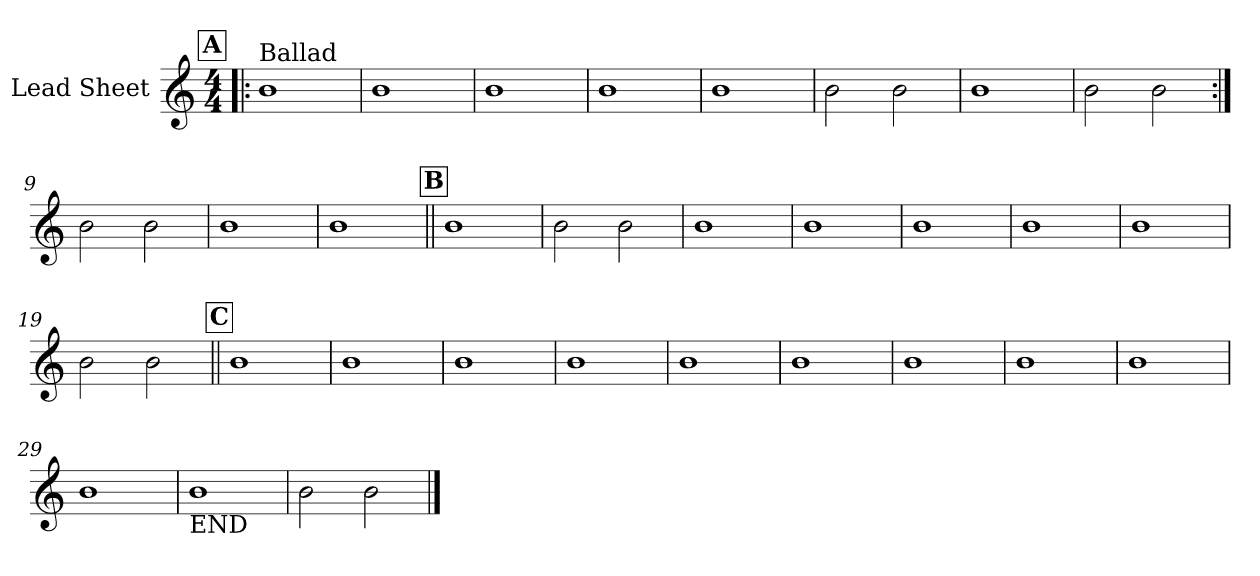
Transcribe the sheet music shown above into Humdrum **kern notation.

**kern
*part1
*staff1
*I"Lead Sheet
*clefG2
*k[]
*M4/4
!!LO:REH:place=s1:a:fs=14:t=A
=1!|:
!LO:TX:a:t=Ballad
1b
=2
1b
=3
1b
=4
1b
!!LO:LB:g=z
=5
1b
=6
2b\
2b\
=7
1b
=8
2b\
2b\
!!LO:LB:g=z
=9:|!
2b\
2b\
=10
1b
=11
1b
!!LO:LB:g=z
!!LO:REH:place=s1:a:fs=14:t=B
=12||
1b
=13
2b\
2b\
=14
1b
=15
1b
!!LO:LB:g=z
=16
1b
=17
1b
=18
1b
=19
2b\
2b\
!!LO:LB:g=z
!!LO:REH:place=s1:a:fs=14:t=C
=20||
1b
=21
1b
=22
1b
=23
1b
!!LO:LB:g=z
=24
1b
=25
1b
=26
1b
=27
1b
!!LO:LB:g=z
=28
1b
=29
1b
=30
!LO:TX:b:t=END
1b
=31
2b\
2b\
==
*-
